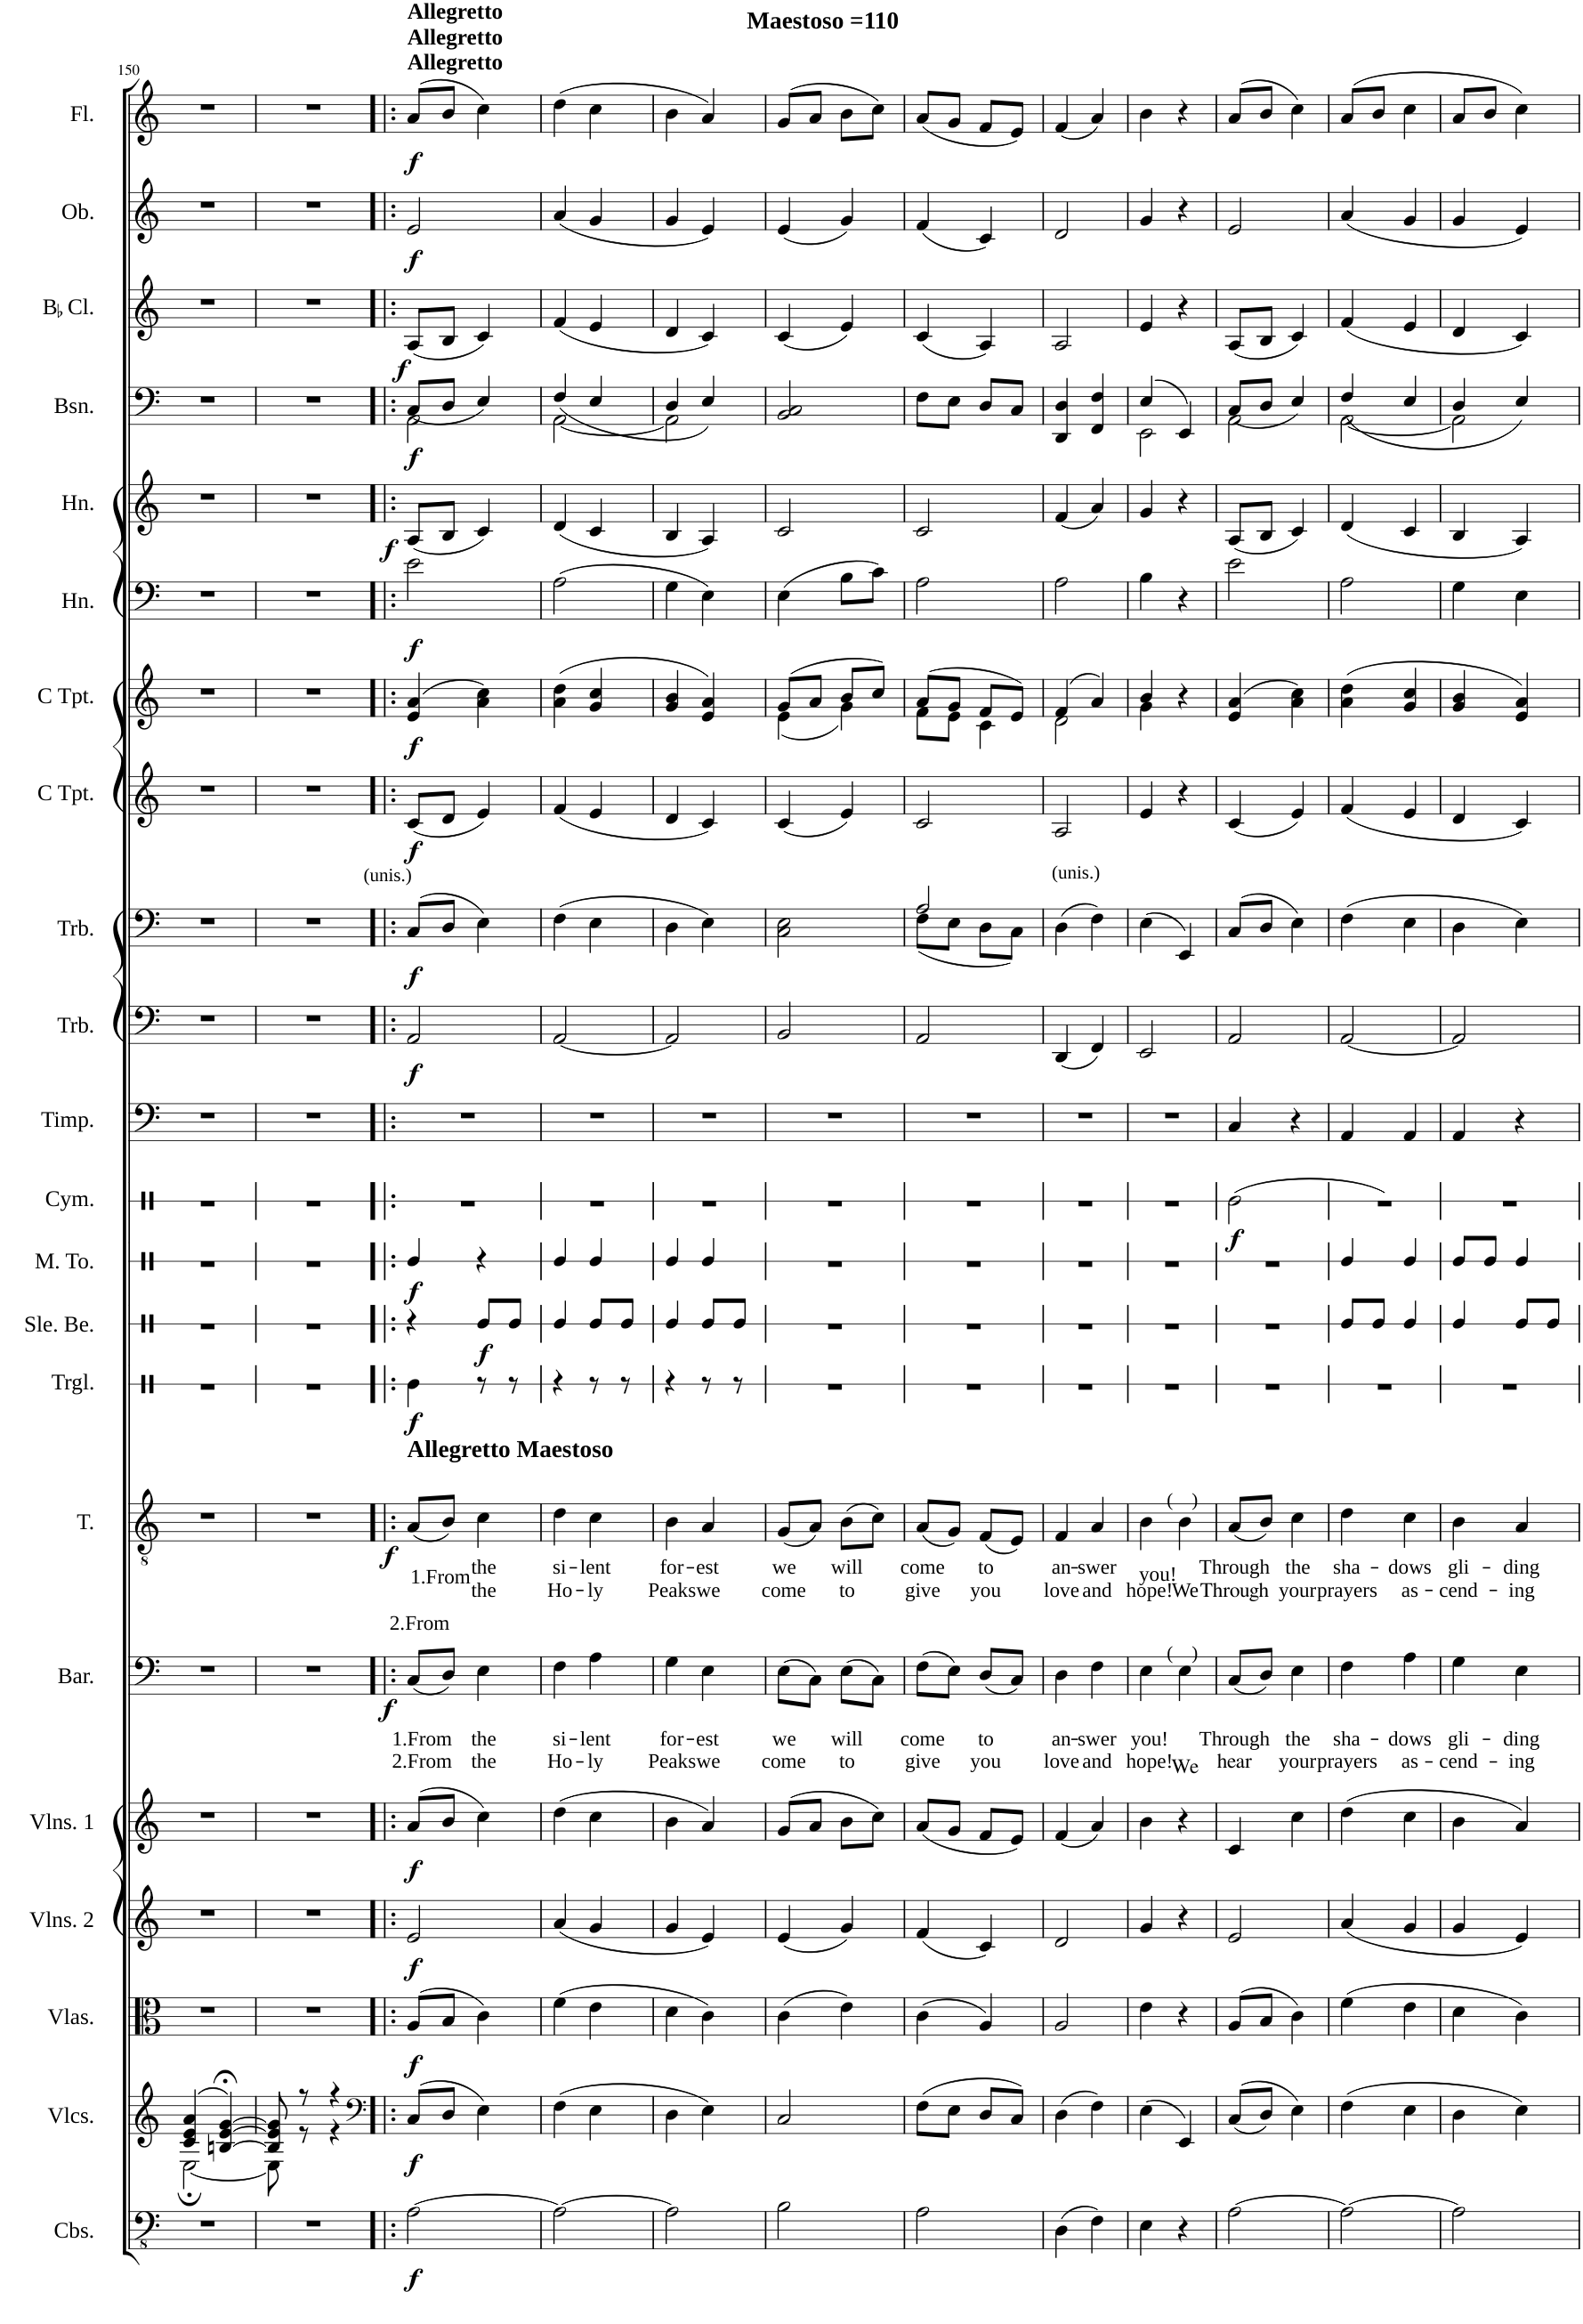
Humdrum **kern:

**kern	**dynam	**kern	**dynam	**kern	**dynam	**kern	**dynam	**kern	**dynam	**kern	**text	**text	**dynam	**kern	**text	**text	**dynam	**kern	**kern	**dynam	**kern	**dynam	**kern	**dynam	**kern	**dynam	**kern	**dynam	**kern	**dynam	**kern	**dynam	**kern	**dynam	**kern	**dynam	**kern	**dynam
*part18	*part18	*part17	*part17	*part16	*part16	*part15	*part15	*part14	*part14	*part13	*part13	*part13	*part13	*part12	*part12	*part12	*part12	*part11	*part10	*part10	*part9	*part9	*part8	*part8	*part7	*part7	*part6	*part6	*part5	*part5	*part4	*part4	*part3	*part3	*part2	*part2	*part1	*part1
*staff18	*staff18	*staff17	*staff17	*staff16	*staff16	*staff15	*staff15	*staff14	*staff14	*staff13	*staff13	*staff13	*staff13	*staff12	*staff12	*staff12	*staff12	*staff11	*staff10	*staff10	*staff9	*staff9	*staff8	*staff8	*staff7	*staff7	*staff6	*staff6	*staff5	*staff5	*staff4	*staff4	*staff3	*staff3	*staff2	*staff2	*staff1	*staff1
*I"Contrabasses	*	*I"Violoncellos	*	*I"Violas	*	*I"Violins 2	*	*I"Violins 1	*	*I"Baritone	*	*	*	*I"Tenor	*	*	*	*I"Timpani	*I"Trombone	*	*I"Trombone	*	*I"C Trumpet	*	*I"C Trumpet	*	*I"Horn	*	*I"Horn	*	*I"Bassoon	*	*I"BaccidentalFlat Clarinet	*	*I"Oboe	*	*I"Flute	*
*I'Cbs.	*	*I'Vlcs.	*	*I'Vlas.	*	*I'Vlns. 2	*	*I'Vlns. 1	*	*I'Bar.	*	*	*	*I'T.	*	*	*	*I'Timp.	*I'Trb.	*	*I'Trb.	*	*I'C Tpt.	*	*I'C Tpt.	*	*I'Hn.	*	*I'Hn.	*	*I'Bsn.	*	*I'BaccidentalFlat Cl.	*	*I'Ob.	*	*I'Fl.	*
!!LO:PB:g=z
*clefFv4	*	*clefG2	*	*clefC3	*	*clefG2	*	*clefG2	*	*clefF4	*	*	*	*clefGv2	*	*	*	*clefF4	*clefF4	*	*clefF4	*	*clefG2	*	*clefG2	*	*clefF4	*	*clefG2	*	*clefF4	*	*clefG2	*	*clefG2	*	*clefG2	*
*	*	*	*	*	*	*	*	*	*	*	*	*	*	*	*	*	*	*	*	*	*	*	*	*	*	*	*ITrd4c7	*	*ITrd4c7	*	*	*	*ITrd1c2	*	*	*	*	*
*k[]	*	*k[]	*	*k[]	*	*k[]	*	*k[]	*	*k[]	*	*	*	*k[]	*	*	*	*k[]	*k[]	*	*k[]	*	*k[]	*	*k[]	*	*k[]	*	*k[]	*	*k[]	*	*k[]	*	*k[]	*	*k[]	*
*M2/4	*	*M2/4	*	*M2/4	*	*M2/4	*	*M2/4	*	*M2/4	*	*	*	*M2/4	*	*	*	*M2/4	*M2/4	*	*M2/4	*	*M2/4	*	*M2/4	*	*M2/4	*	*M2/4	*	*M2/4	*	*M2/4	*	*M2/4	*	*M2/4	*
=150	=150	=150	=150	=150	=150	=150	=150	=150	=150	=150	=150	=150	=150	=150	=150	=150	=150	=150	=150	=150	=150	=150	=150	=150	=150	=150	=150	=150	=150	=150	=150	=150	=150	=150	=150	=150	=150	=150
*	*	*^	*	*	*	*	*	*	*	*	*	*	*	*	*	*	*	*	*	*	*	*	*	*	*	*	*	*	*	*	*	*	*	*	*	*	*	*
2r	.	(4c/ 4e/ 4a/	[2E;\	.	2r	.	2r	.	2r	.	2r	.	.	.	2r	.	.	.	2r	2r	.	2r	.	2r	.	2r	.	2r	.	2r	.	2r	.	2r	.	2r	.	2r	.
.	.	[4Bn/;< [4e/;< [4g/;<)	.	.	.	.	.	.	.	.	.	.	.	.	.	.	.	.	.	.	.	.	.	.	.	.	.	.	.	.	.	.	.	.	.	.	.	.	.
=151	=151	=151	=151	=151	=151	=151	=151	=151	=151	=151	=151	=151	=151	=151	=151	=151	=151	=151	=151	=151	=151	=151	=151	=151	=151	=151	=151	=151	=151	=151	=151	=151	=151	=151	=151	=151	=151	=151	=151
2r	.	8B/] 8e/] 8g/]	8E\]	.	2r	.	2r	.	2r	.	2r	.	.	.	2r	.	.	.	2r	2r	.	2r	.	2r	.	2r	.	2r	.	2r	.	2r	.	2r	.	2r	.	2r	.
.	.	8r	8r	.	.	.	.	.	.	.	.	.	.	.	.	.	.	.	.	.	.	.	.	.	.	.	.	.	.	.	.	.	.	.	.	.	.	.	.
.	.	4r	4r	.	.	.	.	.	.	.	.	.	.	.	.	.	.	.	.	.	.	.	.	.	.	.	.	.	.	.	.	.	.	.	.	.	.	.	.
*	*	*v	*v	*	*	*	*	*	*	*	*	*	*	*	*	*	*	*	*	*	*	*	*	*	*	*	*	*	*	*	*	*	*	*	*	*	*	*	*
=152!|:	=152!|:	=152!|:	=152!|:	=152!|:	=152!|:	=152!|:	=152!|:	=152!|:	=152!|:	=152!|:	=152!|:	=152!|:	=152!|:	=152!|:	=152!|:	=152!|:	=152!|:	=152!|:	=152!|:	=152!|:	=152!|:	=152!|:	=152!|:	=152!|:	=152!|:	=152!|:	=152!|:	=152!|:	=152!|:	=152!|:	=152!|:	=152!|:	=152!|:	=152!|:	=152!|:	=152!|:	=152!|:	=152!|:
*	*	*clefF4	*	*	*	*	*	*	*	*	*	*	*	*	*	*	*	*	*	*	*	*	*	*	*	*	*	*	*	*	*	*	*	*	*	*	*	*
*	*	*^	*	*	*	*	*	*	*	*	*	*	*	*	*	*	*	*	*	*	*	*	*	*	*	*	*	*	*	*	*	*	*	*	*	*	*	*
!	!	!	!	!	!	!	!	!	!	!	!	!	!	!	!	!	!	!	!	!	!	!	!	!	!	!	!	!	!	!	!	!	!	!	!	!	!	!LO:TX:a:B:t=Allegretto	!
!	!	!	!	!	!	!	!	!	!	!	!	!	!	!	!	!	!	!	!	!	!	!	!	!	!	!	!	!	!	!	!	!	!	!	!	!	!	!LO:TX:a:B:t=Allegretto	!
!	!	!	!	!	!	!	!	!	!	!	!	!	!	!	!	!	!	!	!	!	!	!	!	!	!	!	!	!	!	!	!	!	!	!	!	!	!	!LO:TX:a:B:t=Allegretto	!
!	!	!	!	!	!	!	!	!	!	!	!	!	!	!	!	!	!	!	!	!	!	!LO:TX:a:t=(unis.)	!	!	!	!	!	!	!	!	!	!	!	!	!	!	!	!	!
!	!	!	!	!	!	!	!	!	!	!	!	!	!	!	!LO:TX:a:B:t=Allegretto Maestoso	!	!	!	!	!	!	!	!	!	!	!	!	!	!	!	!	!	!	!	!	!	!	!	!
!	!LO:DY:b	!	!	!LO:DY:b	!	!LO:DY:b	!	!LO:DY:b	!	!LO:DY:b	!	!LO:LY:b	!LO:LY:b	!LO:DY:b	!	!LO:LY:b	!LO:LY:b	!LO:DY:b	!	!	!LO:DY:b	!	!LO:DY:b	!	!LO:DY:b	!	!LO:DY:b	!	!LO:DY:b	!	!LO:DY:b	!	!LO:DY:b	!	!LO:DY:b	!	!LO:DY:b	!	!LO:DY:b
*	*	*v	*v	*	*	*	*	*	*	*	*	*	*	*	*	*	*	*	*	*	*	*	*	*	*	*	*	*	*	*	*	*^	*	*	*	*	*	*	*
[2AA\	f	(8C/L	f	(8A/L	f	2e/	f	(8a/L	f	(8C/L	1.From	2.From	f	(8A/L	1.From	2.From	f	2r	2AA/	f	(8C/L	f	(8c/L	f	(4e/ 4a/	f	2e\	f	(8A/L	f	2AA\	(8C/L	f	(8A/L	f	2e/	f	(8a/L	f
.	.	8D/J	.	8B/J	.	.	.	8b/J	.	8D/J)	.	.	.	8B/J)	.	.	.	.	.	.	8D/J	.	8d/J	.	.	.	.	.	8B/J	.	.	8D/J	.	8B/J	.	.	.	8b/J	.
!	!	!	!	!	!	!	!	!	!	!	!LO:LY:b	!LO:LY:b	!	!	!LO:LY:b	!LO:LY:b	!	!	!	!	!	!	!	!	!	!	!	!	!	!	!	!	!	!	!	!	!	!	!
.	.	4E\)	.	4c\)	.	.	.	4cc\)	.	4E\	the	the	.	4c\	the	the	.	.	.	.	4E\)	.	4e/)	.	4a\ 4cc\)	.	.	.	4c/)	.	.	4E/)	.	4c/)	.	.	.	4cc\)	.
=153	=153	=153	=153	=153	=153	=153	=153	=153	=153	=153	=153	=153	=153	=153	=153	=153	=153	=153	=153	=153	=153	=153	=153	=153	=153	=153	=153	=153	=153	=153	=153	=153	=153	=153	=153	=153	=153	=153	=153
!	!	!	!	!	!	!	!	!	!	!	!LO:LY:b	!LO:LY:b	!	!	!LO:LY:b	!LO:LY:b	!	!	!	!	!	!	!	!	!	!	!	!	!	!	!	!	!	!	!	!	!	!	!
2AA\_	.	(4F\	.	(4f\	.	(4a/	.	(4dd\	.	4F\	si-	Ho-	.	4d\	si-	Ho-	.	2r	[2AA/	.	(4F\	.	(4f/	.	(4a\ 4dd\	.	(2A\	.	(4d/	.	[2AA\	(4F/	.	(4f/	.	(4a/	.	(4dd\	.
!	!	!	!	!	!	!	!	!	!	!	!LO:LY:b	!LO:LY:b	!	!	!LO:LY:b	!LO:LY:b	!	!	!	!	!	!	!	!	!	!	!	!	!	!	!	!	!	!	!	!	!	!	!
.	.	4E\	.	4e\	.	4g/	.	4cc\	.	4A\	-lent	-ly	.	4c\	-lent	-ly	.	.	.	.	4E\	.	4e/	.	4g/ 4cc/	.	.	.	4c/	.	.	4E/	.	4e/	.	4g/	.	4cc\	.
=154	=154	=154	=154	=154	=154	=154	=154	=154	=154	=154	=154	=154	=154	=154	=154	=154	=154	=154	=154	=154	=154	=154	=154	=154	=154	=154	=154	=154	=154	=154	=154	=154	=154	=154	=154	=154	=154	=154	=154
!	!	!	!	!	!	!	!	!	!	!	!LO:LY:b	!LO:LY:b	!	!	!LO:LY:b	!LO:LY:b	!	!	!	!	!	!	!	!	!	!	!	!	!	!	!	!	!	!	!	!	!	!	!
2AA\]	.	4D\	.	4d\	.	4g/	.	4b\	.	4G\	for-	Peaks	.	4B\	for-	Peaks	.	2r	2AA/]	.	4D\	.	4d/	.	4g/ 4b/	.	4G\	.	4B/	.	2AA\]	4D/	.	4d/	.	4g/	.	4b\	.
!	!	!	!	!	!	!	!	!	!	!	!LO:LY:b	!LO:LY:b	!	!	!LO:LY:b	!LO:LY:b	!	!	!	!	!	!	!	!	!	!	!	!	!	!	!	!	!	!	!	!	!	!	!
.	.	4E\)	.	4c\)	.	4e/)	.	4a/)	.	4E\	-est	we	.	4A/	-est	we	.	.	.	.	4E\)	.	4c/)	.	4e/ 4a/)	.	4E\)	.	4A/)	.	.	4E/)	.	4c/)	.	4e/)	.	4a/)	.
=155	=155	=155	=155	=155	=155	=155	=155	=155	=155	=155	=155	=155	=155	=155	=155	=155	=155	=155	=155	=155	=155	=155	=155	=155	=155	=155	=155	=155	=155	=155	=155	=155	=155	=155	=155	=155	=155	=155	=155
!	!	!	!	!	!	!	!	!	!	!	!	!	!	!	!	!	!	!	!	!	!	!	!	!	!	!	!	!	!	!	!	!	!	!	!	!	!	!LO:TX:a:B:t=Maestoso =110	!
!	!	!	!	!	!	!	!	!	!	!	!LO:LY:b	!LO:LY:b	!	!	!LO:LY:b	!LO:LY:b	!	!	!	!	!	!	!	!	!	!	!	!	!	!	!	!	!	!	!	!	!	!	!
*	*	*	*	*	*	*	*	*	*	*	*	*	*	*	*	*	*	*	*	*	*	*	*	*	*^	*	*	*	*	*	*v	*v	*	*	*	*	*	*	*
2BB\	.	2C/	.	(4c\	.	(4e/	.	(8g/L	.	(8E\L	we	come	.	(8G/L	we	come	.	2r	2BB/	.	2C\ 2E\	.	(4c/	.	(8g/L	(4e\	.	(4E\	.	2c/	.	2BB/ 2C/	.	(4c/	.	(4e/	.	(8g/L	.
.	.	.	.	.	.	.	.	8a/J	.	8C\J)	.	.	.	8A/J)	.	.	.	.	.	.	.	.	.	.	8a/J	.	.	.	.	.	.	.	.	.	.	.	.	8a/J	.
!	!	!	!	!	!	!	!	!	!	!	!LO:LY:b	!LO:LY:b	!	!	!LO:LY:b	!LO:LY:b	!	!	!	!	!	!	!	!	!	!	!	!	!	!	!	!	!	!	!	!	!	!	!
.	.	.	.	4e\)	.	4g/)	.	8b\L	.	(8E\L	will	to	.	(8B\L	will	to	.	.	.	.	.	.	4e/)	.	8b/L	4g\)	.	8B\L	.	.	.	.	.	4e/)	.	4g/)	.	8b\L	.
.	.	.	.	.	.	.	.	8cc\J)	.	8C\J)	.	.	.	8c\J)	.	.	.	.	.	.	.	.	.	.	8cc/J)	.	.	8c\J)	.	.	.	.	.	.	.	.	.	8cc\J)	.
=156	=156	=156	=156	=156	=156	=156	=156	=156	=156	=156	=156	=156	=156	=156	=156	=156	=156	=156	=156	=156	=156	=156	=156	=156	=156	=156	=156	=156	=156	=156	=156	=156	=156	=156	=156	=156	=156	=156	=156
!	!	!	!	!	!	!	!	!	!	!	!LO:LY:b	!LO:LY:b	!	!	!LO:LY:b	!LO:LY:b	!	!	!	!	!	!	!	!	!	!	!	!	!	!	!	!	!	!	!	!	!	!	!
*	*	*	*	*	*	*	*	*	*	*	*	*	*	*	*	*	*	*	*	*	*^	*	*	*	*	*	*	*	*	*	*	*	*	*	*	*	*	*	*
2AA\	.	(8F\L	.	(4c\	.	(4f/	.	(8a/L	.	(8F\L	come	give	.	(8A/L	come	give	.	2r	2AA/	.	2A/	(8F\L	.	2c/	.	(8a/L	8f\L	.	2A\	.	2c/	.	8F\L	.	(4c/	.	(4f/	.	(8a/L	.
.	.	8E\J	.	.	.	.	.	8g/J	.	8E\J)	.	.	.	8G/J)	.	.	.	.	.	.	.	8E\J	.	.	.	8g/J	8e\J	.	.	.	.	.	8E\J	.	.	.	.	.	8g/J	.
!	!	!	!	!	!	!	!	!	!	!	!LO:LY:b	!LO:LY:b	!	!	!LO:LY:b	!LO:LY:b	!	!	!	!	!	!	!	!	!	!	!	!	!	!	!	!	!	!	!	!	!	!	!	!
.	.	8D/L	.	4A/)	.	4c/)	.	8f/L	.	(8D/L	to	you	.	(8F/L	to	you	.	.	.	.	.	8D\L	.	.	.	8f/L	4c\	.	.	.	.	.	8D/L	.	4A/)	.	4c/)	.	8f/L	.
.	.	8C/J)	.	.	.	.	.	8e/J)	.	8C/J)	.	.	.	8E/J)	.	.	.	.	.	.	.	8C\J)	.	.	.	8e/J)	.	.	.	.	.	.	8C/J	.	.	.	.	.	8e/J)	.
=157	=157	=157	=157	=157	=157	=157	=157	=157	=157	=157	=157	=157	=157	=157	=157	=157	=157	=157	=157	=157	=157	=157	=157	=157	=157	=157	=157	=157	=157	=157	=157	=157	=157	=157	=157	=157	=157	=157	=157	=157
!	!	!	!	!	!	!	!	!	!	!	!	!	!	!	!	!	!	!	!	!	!LO:TX:a:t=(unis.)	!	!	!	!	!	!	!	!	!	!	!	!	!	!	!	!	!	!	!
!	!	!	!	!	!	!	!	!	!	!	!LO:LY:b	!LO:LY:b	!	!	!LO:LY:b	!LO:LY:b	!	!	!	!	!	!	!	!	!	!	!	!	!	!	!	!	!	!	!	!	!	!	!	!
*	*	*	*	*	*	*	*	*	*	*	*	*	*	*	*	*	*	*	*	*	*v	*v	*	*	*	*	*	*	*	*	*	*	*	*	*	*	*	*	*	*
(4DD\	.	(4D\	.	2A/	.	2d/	.	(4f/	.	4D\	an-	love	.	4F/	an-	love	.	2r	(4DD/	.	(4D\	.	2A/	.	(4f/	2d\	.	2A\	.	(4f/	.	4DD/ 4D/	.	2A/	.	2d/	.	(4f/	.
!	!	!	!	!	!	!	!	!	!	!	!LO:LY:b	!LO:LY:b	!	!	!LO:LY:b	!LO:LY:b	!	!	!	!	!	!	!	!	!	!	!	!	!	!	!	!	!	!	!	!	!	!	!
4FF\)	.	4F\)	.	.	.	.	.	4a/)	.	4F\	-swer	and	.	4A/	-swer	and	.	.	4FF/)	.	4F\)	.	.	.	4a/)	.	.	.	.	4a/)	.	4FF/ 4F/	.	.	.	.	.	4a/)	.
=158	=158	=158	=158	=158	=158	=158	=158	=158	=158	=158	=158	=158	=158	=158	=158	=158	=158	=158	=158	=158	=158	=158	=158	=158	=158	=158	=158	=158	=158	=158	=158	=158	=158	=158	=158	=158	=158	=158	=158
!	!	!	!	!	!	!	!	!	!	!	!LO:LY:b	!LO:LY:b	!	!	!LO:LY:b	!LO:LY:b	!	!	!	!	!	!	!	!	!	!	!	!	!	!	!	!	!	!	!	!	!	!	!
*	*	*	*	*	*	*	*	*	*	*	*	*	*	*	*	*	*	*	*	*	*	*	*	*	*	*	*	*	*	*	*	*^	*	*	*	*	*	*	*
4EE\	.	(4E\	.	4e\	.	4g/	.	4b\	.	4E\	you!	hope!	.	4B\	you!	hope!	.	2r	2EE/	.	(4E\	.	4e/	.	4b/	4g\	.	4B\	.	4g/	.	(4E/	2EE\	.	4e/	.	4g/	.	4b\	.
!	!	!	!	!	!	!	!	!	!	!	!	!	!	!LO:TX:a:t=(    )	!	!	!	!	!	!	!	!	!	!	!	!	!	!	!	!	!	!	!	!	!	!	!	!	!	!
!	!	!	!	!	!	!	!	!	!	!LO:TX:a:t=(    )	!	!	!	!	!	!	!	!	!	!	!	!	!	!	!	!	!	!	!	!	!	!	!	!	!	!	!	!	!	!
!	!	!	!	!	!	!	!	!	!	!	!LO:LY:b	!	!	!	!	!LO:LY:b	!	!	!	!	!	!	!	!	!	!	!	!	!	!	!	!	!	!	!	!	!	!	!	!
4r	.	4EE/)	.	4r	.	4r	.	4r	.	4E\	We	.	.	4B\	.	We	.	.	.	.	4EE/)	.	4r	.	4r	4ryy	.	4r	.	4r	.	4EE/)	.	.	4r	.	4r	.	4r	.
=159	=159	=159	=159	=159	=159	=159	=159	=159	=159	=159	=159	=159	=159	=159	=159	=159	=159	=159	=159	=159	=159	=159	=159	=159	=159	=159	=159	=159	=159	=159	=159	=159	=159	=159	=159	=159	=159	=159	=159	=159
!	!	!	!	!	!	!	!	!	!	!	!LO:LY:b	!LO:LY:b	!	!	!LO:LY:b	!LO:LY:b	!	!	!	!	!	!	!	!	!	!	!	!	!	!	!	!	!	!	!	!	!	!	!	!
*	*	*	*	*	*	*	*	*	*	*	*	*	*	*	*	*	*	*	*	*	*	*	*	*	*v	*v	*	*	*	*	*	*	*	*	*	*	*	*	*	*
[2AA\	.	((8C/L	.	(8A/L	.	2e/	.	4c/	.	(8C/L	Through	hear	.	(8A/L	Through	Through	.	4C/	2AA/	.	(8C/L	.	(4c/	.	(4e/ 4a/	.	2e\	.	(8A/L	.	2AA\	(8C/L	.	(8A/L	.	2e/	.	(8a/L	.
.	.	8D/J)	.	8B/J	.	.	.	.	.	8D/J)	.	.	.	8B/J)	.	.	.	.	.	.	8D/J	.	.	.	.	.	.	.	8B/J	.	.	8D/J	.	8B/J	.	.	.	8b/J	.
!	!	!	!	!	!	!	!	!	!	!	!LO:LY:b	!LO:LY:b	!	!	!LO:LY:b	!LO:LY:b	!	!	!	!	!	!	!	!	!	!	!	!	!	!	!	!	!	!	!	!	!	!	!
.	.	4E\)	.	4c\)	.	.	.	4cc\	.	4E\	the	your	.	4c\	the	your	.	4r	.	.	4E\)	.	4e/)	.	4a\ 4cc\)	.	.	.	4c/)	.	.	4E/)	.	4c/)	.	.	.	4cc\)	.
=160	=160	=160	=160	=160	=160	=160	=160	=160	=160	=160	=160	=160	=160	=160	=160	=160	=160	=160	=160	=160	=160	=160	=160	=160	=160	=160	=160	=160	=160	=160	=160	=160	=160	=160	=160	=160	=160	=160	=160
!	!	!	!	!	!	!	!	!	!	!	!LO:LY:b	!LO:LY:b	!	!	!LO:LY:b	!LO:LY:b	!	!	!	!	!	!	!	!	!	!	!	!	!	!	!	!	!	!	!	!	!	!	!
2AA\_	.	(4F\	.	(4f\	.	(4a/	.	(4dd\	.	4F\	sha-	prayers	.	4d\	sha-	prayers	.	4AA/	[2AA/	.	(4F\	.	(4f/	.	(4a\ 4dd\	.	2A\	.	(4d/	.	[2AA\	(4F/	.	(4f/	.	(4a/	.	(8a/L	.
.	.	.	.	.	.	.	.	.	.	.	.	.	.	.	.	.	.	.	.	.	.	.	.	.	.	.	.	.	.	.	.	.	.	.	.	.	.	8b/J	.
!	!	!	!	!	!	!	!	!	!	!	!LO:LY:b	!LO:LY:b	!	!	!LO:LY:b	!LO:LY:b	!	!	!	!	!	!	!	!	!	!	!	!	!	!	!	!	!	!	!	!	!	!	!
.	.	4E\	.	4e\	.	4g/	.	4cc\	.	4A\	-dows	as-	.	4c\	-dows	as-	.	4AA/	.	.	4E\	.	4e/	.	4g/ 4cc/	.	.	.	4c/	.	.	4E/	.	4e/	.	4g/	.	4cc\	.
=161	=161	=161	=161	=161	=161	=161	=161	=161	=161	=161	=161	=161	=161	=161	=161	=161	=161	=161	=161	=161	=161	=161	=161	=161	=161	=161	=161	=161	=161	=161	=161	=161	=161	=161	=161	=161	=161	=161	=161
!	!	!	!	!	!	!	!	!	!	!	!LO:LY:b	!LO:LY:b	!	!	!LO:LY:b	!LO:LY:b	!	!	!	!	!	!	!	!	!	!	!	!	!	!	!	!	!	!	!	!	!	!	!
2AA\]	.	4D\	.	4d\	.	4g/	.	4b\	.	4G\	gli-	-cend-	.	4B\	gli-	-cend-	.	4AA/	2AA/]	.	4D\	.	4d/	.	4g/ 4b/	.	4G\	.	4B/	.	2AA\]	4D/	.	4d/	.	4g/	.	8a/L	.
.	.	.	.	.	.	.	.	.	.	.	.	.	.	.	.	.	.	.	.	.	.	.	.	.	.	.	.	.	.	.	.	.	.	.	.	.	.	8b/J	.
!	!	!	!	!	!	!	!	!	!	!	!LO:LY:b	!LO:LY:b	!	!	!LO:LY:b	!LO:LY:b	!	!	!	!	!	!	!	!	!	!	!	!	!	!	!	!	!	!	!	!	!	!	!
.	.	4E\)	.	4c\)	.	4e/)	.	4a/)	.	4E\	-ding	-ing	.	4A/	-ding	-ing	.	4r	.	.	4E\)	.	4c/)	.	4e/ 4a/)	.	4E\	.	4A/)	.	.	4E/)	.	4c/)	.	4e/)	.	4cc\)	.
*	*	*	*	*	*	*	*	*	*	*	*	*	*	*	*	*	*	*	*	*	*	*	*	*	*	*	*	*	*	*	*v	*v	*	*	*	*	*	*	*
=	=	=	=	=	=	=	=	=	=	=	=	=	=	=	=	=	=	=	=	=	=	=	=	=	=	=	=	=	=	=	=	=	=	=	=	=	=	=
*-	*-	*-	*-	*-	*-	*-	*-	*-	*-	*-	*-	*-	*-	*-	*-	*-	*-	*-	*-	*-	*-	*-	*-	*-	*-	*-	*-	*-	*-	*-	*-	*-	*-	*-	*-	*-	*-	*-
